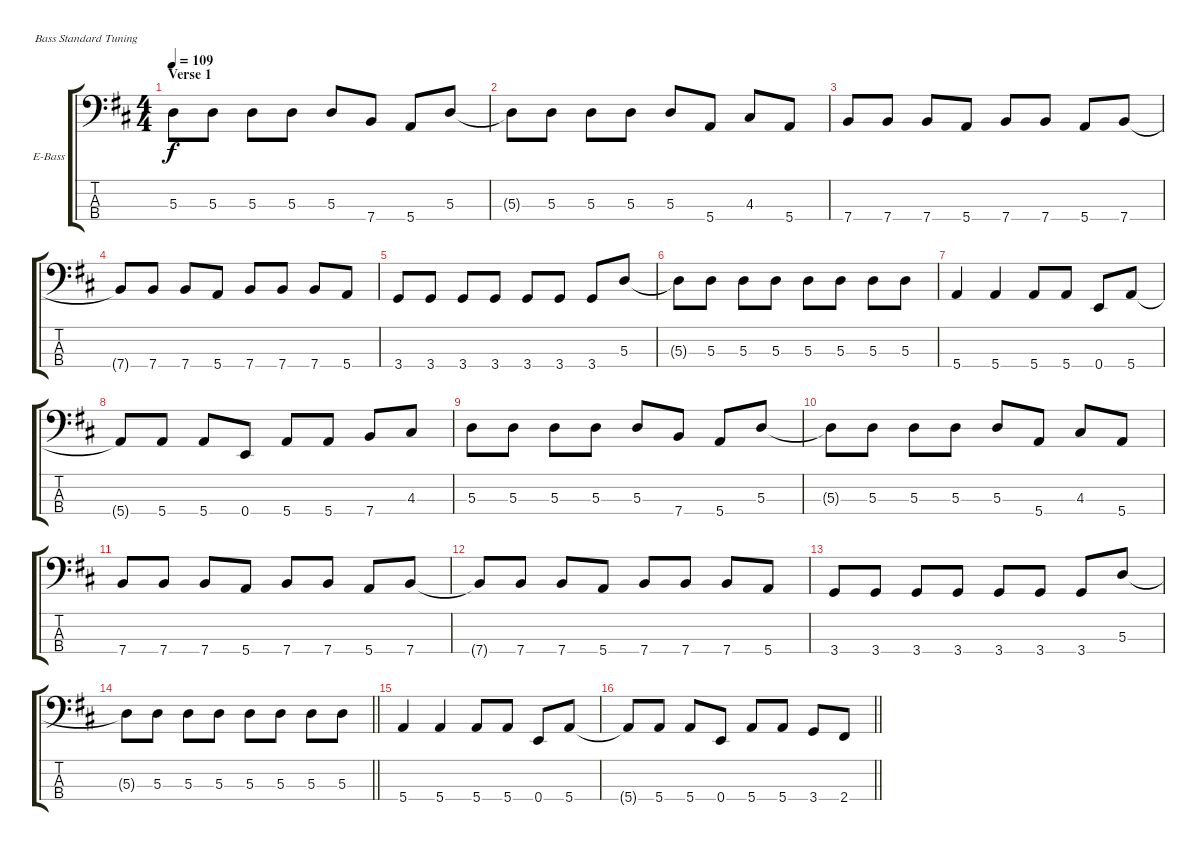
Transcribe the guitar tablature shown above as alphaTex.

\bracketExtendMode groupsimilarinstruments
\firstSystemTrackNameOrientation horizontal
\otherSystemsTrackNameOrientation horizontal
\track ("Bass" "E-Bass") {instrument electricbassfinger}
\staff {score tabs}
\tuning (G2 D2 A1 E1)
\ts (4 4)
\section ("" "Verse 1")
\tempo 109
\clef f4
\ks d
5.3.8{dy f} 5.3.8 5.3.8 5.3.8 5.3.8 7.4.8 5.4.8 5.3.8 |
5.3{t}.8 5.3.8 5.3.8 5.3.8 5.3.8 5.4.8 4.3.8 5.4.8 |
7.4.8 7.4.8 7.4.8 5.4.8 7.4.8 7.4.8 5.4.8 7.4.8 |
7.4{t}.8 7.4.8 7.4.8 5.4.8 7.4.8 7.4.8 7.4.8 5.4.8 |
3.4.8 3.4.8 3.4.8 3.4.8 3.4.8 3.4.8 3.4.8 5.3.8 |
5.3{t}.8 5.3.8 5.3.8 5.3.8 5.3.8 5.3.8 5.3.8 5.3.8 |
5.4.4 5.4.4 5.4.8 5.4.8 0.4.8 5.4.8 |
5.4{t}.8 5.4.8 5.4.8 0.4.8 5.4.8 5.4.8 7.4.8 4.3.8 |
5.3.8 5.3.8 5.3.8 5.3.8 5.3.8 7.4.8 5.4.8 5.3.8 |
5.3{t}.8 5.3.8 5.3.8 5.3.8 5.3.8 5.4.8 4.3.8 5.4.8 |
7.4.8 7.4.8 7.4.8 5.4.8 7.4.8 7.4.8 5.4.8 7.4.8 |
7.4{t}.8 7.4.8 7.4.8 5.4.8 7.4.8 7.4.8 7.4.8 5.4.8 |
3.4.8 3.4.8 3.4.8 3.4.8 3.4.8 3.4.8 3.4.8 5.3.8 |
\barLineRight lightlight
5.3{t}.8 5.3.8 5.3.8 5.3.8 5.3.8 5.3.8 5.3.8 5.3.8 |
5.4.4 5.4.4 5.4.8 5.4.8 0.4.8 5.4.8 |
\barLineRight lightlight
5.4{t}.8 5.4.8 5.4.8 0.4.8 5.4.8 5.4.8 3.4.8 2.4.8
